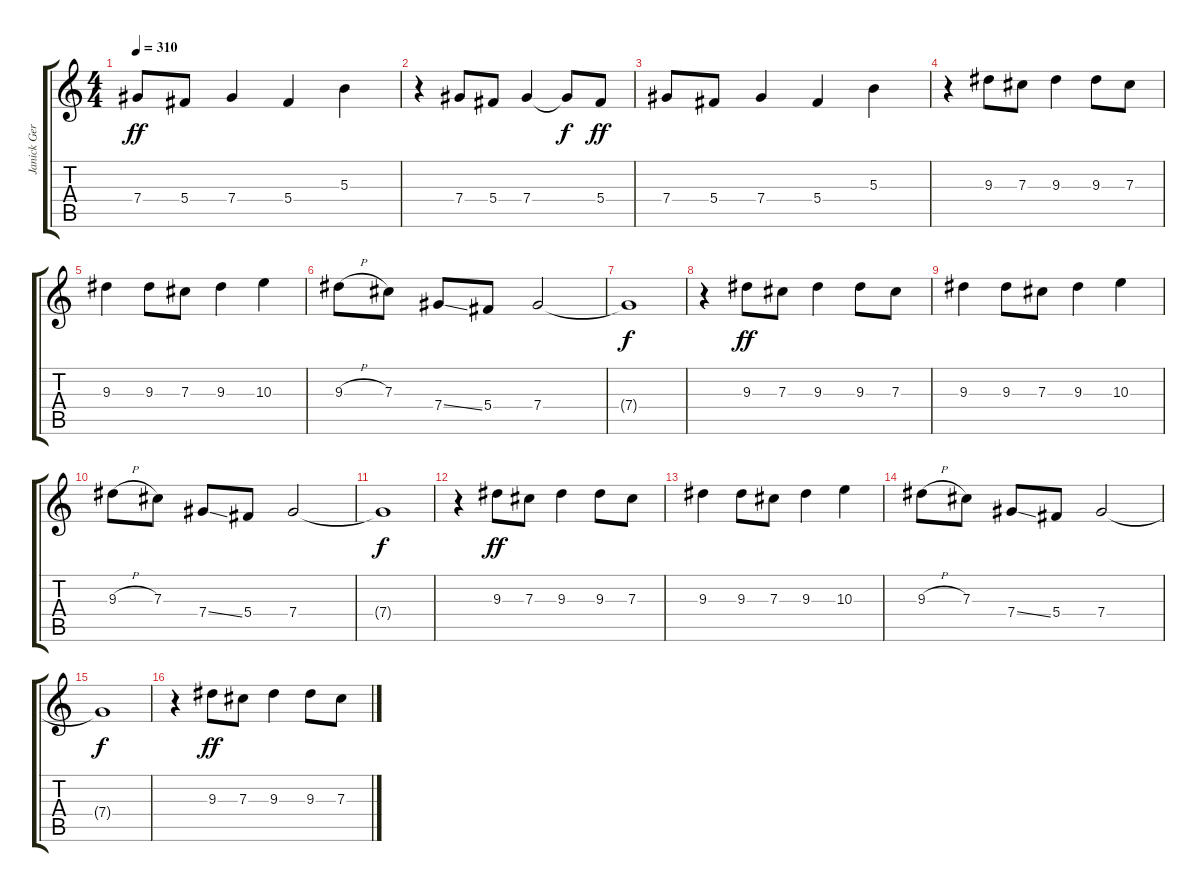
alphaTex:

\track ("Janick Gers" "Janick Ger") {instrument overdrivenguitar}
\staff {score tabs}
\tuning (Eb4 Bb3 Gb3 Db3 Ab2 Eb2) {hide}
\ts (4 4)
\tempo 310
\clef g2
\ks c
7.4.8{dy ff} 5.4.8 7.4.4 5.4.4 5.3.4 |
r.4 7.4.8 5.4.8 7.4.4 7.4{t}.8{dy f} 5.4.8{dy ff} |
7.4.8 5.4.8 7.4.4 5.4.4 5.3.4 |
r.4 9.3.8 7.3.8 9.3.4 9.3.8 7.3.8 |
9.3.4 9.3.8 7.3.8 9.3.4 10.3.4 |
9.3{h}.8 7.3.8 7.4{ss}.8 5.4.8 7.4.2 |
7.4{t}.1{dy f} |
r.4 9.3.8{dy ff} 7.3.8 9.3.4 9.3.8 7.3.8 |
9.3.4 9.3.8 7.3.8 9.3.4 10.3.4 |
9.3{h}.8 7.3.8 7.4{ss}.8 5.4.8 7.4.2 |
7.4{t}.1{dy f} |
r.4 9.3.8{dy ff} 7.3.8 9.3.4 9.3.8 7.3.8 |
9.3.4 9.3.8 7.3.8 9.3.4 10.3.4 |
9.3{h}.8 7.3.8 7.4{ss}.8 5.4.8 7.4.2 |
7.4{t}.1{dy f} |
r.4 9.3.8{dy ff} 7.3.8 9.3.4 9.3.8 7.3.8
